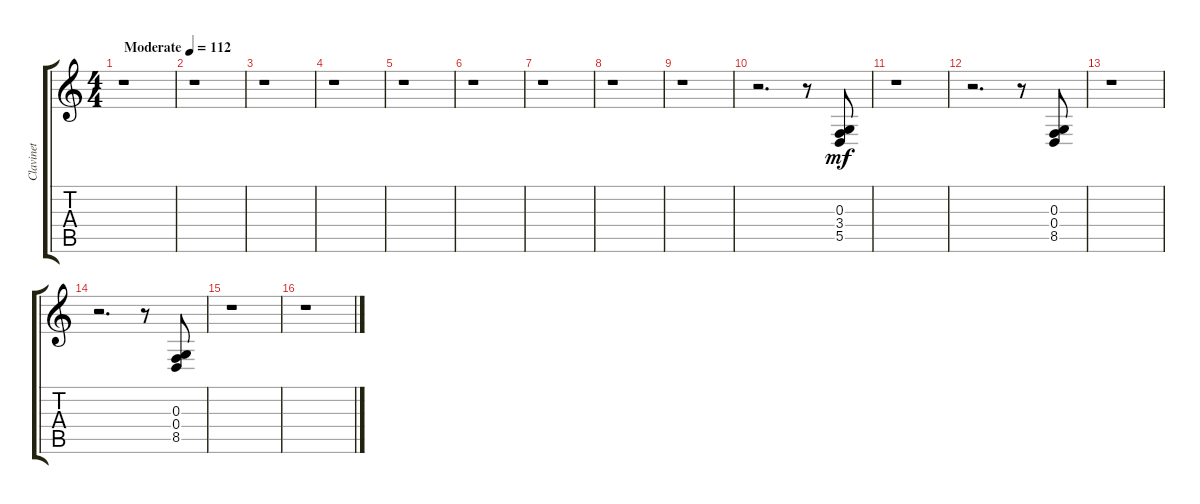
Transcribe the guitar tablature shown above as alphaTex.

\track ("Clavinet" "Clavinet") {instrument clavinet}
\staff {score tabs}
\tuning (E4 B3 G3 D3 A2 E2) {hide}
\ts (4 4)
\tempo (112 "Moderate")
\clef g2
\ks c
r.1{dy mf instrument clavinet} |
r.1 |
r.1 |
r.1 |
r.1 |
r.1 |
r.1 |
r.1 |
r.1 |
r.2{d} r.8 (0.3 3.4 5.5).8 |
r.1 |
r.2{d} r.8 (0.3 0.4 8.5).8 |
r.1 |
r.2{d} r.8 (0.3 0.4 8.5).8 |
r.1 |
r.1
